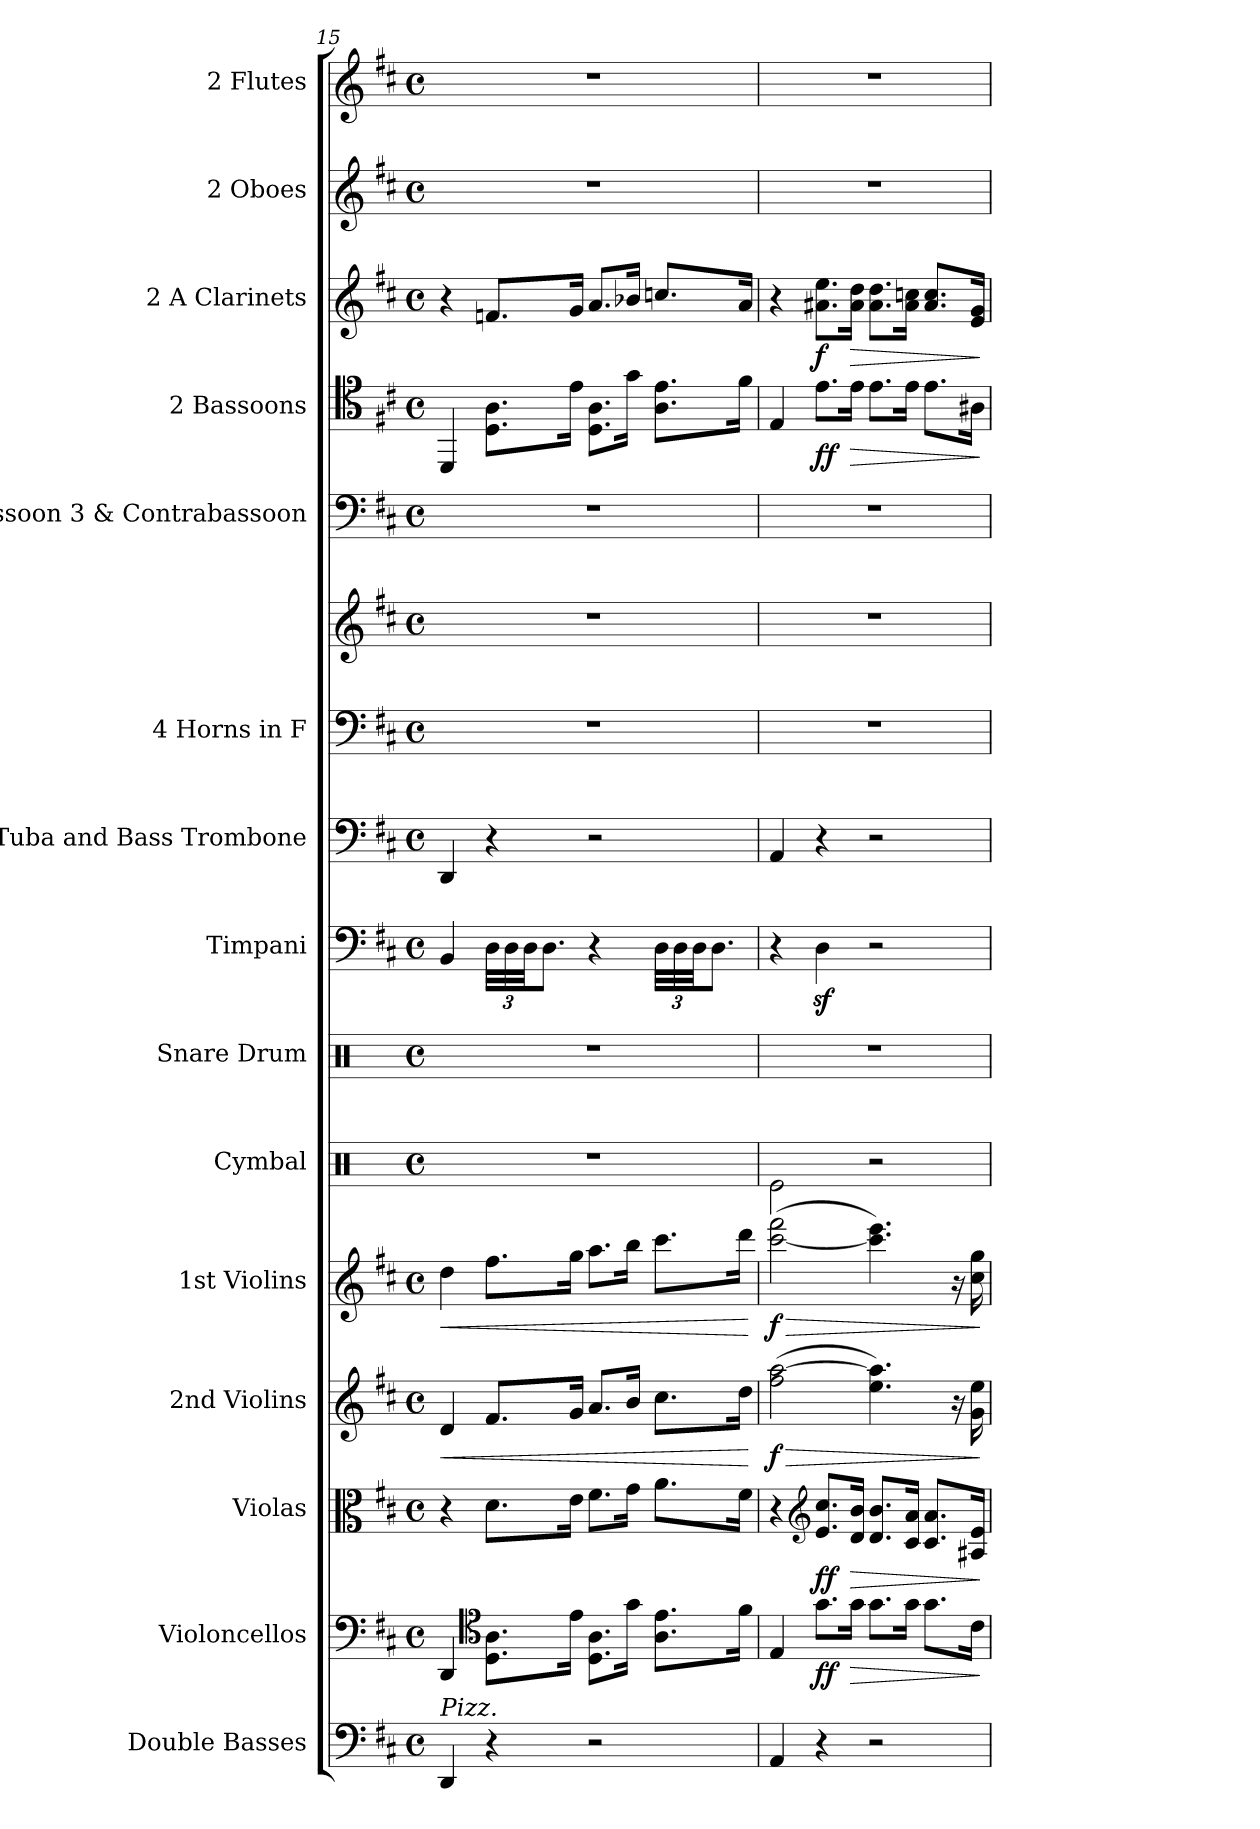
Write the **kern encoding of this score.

**kern	**kern	**dynam	**kern	**dynam	**kern	**dynam	**kern	**dynam	**kern	**kern	**kern	**kern	**kern	**kern	**kern	**kern	**dynam	**kern	**dynam	**kern	**kern
*part15	*part14	*part14	*part13	*part13	*part12	*part12	*part11	*part11	*part10	*part9	*part8	*part7	*part6	*part6	*part5	*part4	*part4	*part3	*part3	*part2	*part1
*staff16	*staff15	*staff15	*staff14	*staff14	*staff13	*staff13	*staff12	*staff12	*staff11	*staff10	*staff9	*staff8	*staff7	*staff6	*staff5	*staff4	*staff4	*staff3	*staff3	*staff2	*staff1
*I"Double Basses	*I"Violoncellos	*	*I"Violas	*	*I"2nd Violins	*	*I"1st Violins	*	*I"Cymbal	*I"Snare Drum	*I"Timpani	*I"Tuba and  Bass Trombone	*I"4 Horns in F	*	*I"Bassoon 3 &amp; Contrabassoon	*I"2 Bassoons	*	*I"2 A Clarinets	*	*I"2 Oboes	*I"2 Flutes
*	*	*	*	*	*	*	*	*	*I'Cym	*I'Sn Dr	*I'Timp	*I'Tba	*I'Hn	*	*I'Bsn	*I'Bsn	*	*I'Cl	*	*I'Ob	*I'Fl
*clefF4	*clefF4	*	*clefC3	*	*clefG2	*	*clefG2	*	*clefX	*clefX	*clefF4	*clefF4	*clefF4	*clefG2	*clefF4	*clefC4	*	*clefG2	*	*clefG2	*clefG2
*ITrd7c12	*	*	*	*	*	*	*	*	*	*	*	*	*ITrd4c7	*ITrd4c7	*	*	*	*ITrd2c3	*	*	*
*k[f#c#]	*k[f#c#]	*	*k[f#c#]	*	*k[f#c#]	*	*k[f#c#]	*	*k[]	*k[]	*k[f#c#]	*k[f#c#]	*k[f#]	*k[f#]	*k[f#c#]	*k[f#c#]	*	*k[f#c#g#d#a#]	*	*k[f#c#]	*k[f#c#]
*M4/4	*M4/4	*	*M4/4	*	*M4/4	*	*M4/4	*	*M4/4	*M4/4	*M4/4	*M4/4	*M4/4	*M4/4	*M4/4	*M4/4	*	*M4/4	*	*M4/4	*M4/4
*met(c)	*met(c)	*	*met(c)	*	*met(c)	*	*met(c)	*	*met(c)	*met(c)	*met(c)	*met(c)	*met(c)	*met(c)	*met(c)	*met(c)	*	*met(c)	*	*met(c)	*met(c)
=15	=15	=15	=15	=15	=15	=15	=15	=15	=15	=15	=15	=15	=15	=15	=15	=15	=15	=15	=15	=15	=15
!LO:TX:a:i:t=Pizz.	!	!	!	!	!	!	!	!	!	!	!	!	!	!	!	!	!	!	!	!	!
!	!	!	!	!	!	!LO:HP:b	!	!LO:HP:b	!	!	!	!	!	!	!	!	!	!	!	!	!
4DDD/	4DD/	.	4r	.	4d/	<	4dd\	<	1r	1r	4BB/	4DD/	1r	1r	1r	4DD/	.	4r	.	1r	1r
*	*clefC4	*	*	*	*	*	*	*	*	*	*	*	*	*	*	*	*	*	*	*	*
*	*	*	*	*	*	*	*	*	*	*	*Xbrackettup	*	*	*	*	*	*	*	*	*	*
4r	8.D\ 8.A\L	.	8.d\L	.	8.f#/L	.	8.ff#\L	.	.	.	48D\LLL	4r	.	.	.	8.D\ 8.A\L	.	8.dn/L	.	.	.
.	.	.	.	.	.	.	.	.	.	.	48D\	.	.	.	.	.	.	.	.	.	.
.	.	.	.	.	.	.	.	.	.	.	48D\JJ	.	.	.	.	.	.	.	.	.	.
.	.	.	.	.	.	.	.	.	.	.	8.D\J	.	.	.	.	.	.	.	.	.	.
.	16e\Jk	.	16e\Jk	.	16g/Jk	.	16gg\Jk	.	.	.	.	.	.	.	.	16e\Jk	.	16e/Jk	.	.	.
2r	8.D\ 8.A\L	.	8.f#\L	.	8.a/L	.	8.aa\L	.	.	.	4r	2r	.	.	.	8.D\ 8.A\L	.	8.f#/L	.	.	.
.	16g\Jk	.	16g\Jk	.	16b/Jk	.	16bb\Jk	.	.	.	.	.	.	.	.	16g\Jk	.	16gn/Jk	.	.	.
.	8.A\ 8.e\L	.	8.a\L	.	8.cc#\L	.	8.ccc#\L	.	.	.	48D\LLL	.	.	.	.	8.A\ 8.e\L	.	8.an/L	.	.	.
.	.	.	.	.	.	.	.	.	.	.	48D\	.	.	.	.	.	.	.	.	.	.
.	.	.	.	.	.	.	.	.	.	.	48D\JJ	.	.	.	.	.	.	.	.	.	.
.	.	.	.	.	.	.	.	.	.	.	8.D\J	.	.	.	.	.	.	.	.	.	.
.	16f#\Jk	.	16f#\Jk	.	16dd\Jk	.	16ddd\Jk	.	.	.	.	.	.	.	.	16f#\Jk	.	16f#/Jk	.	.	.
.	.	.	.	.	.	[	.	[	.	.	.	.	.	.	.	.	.	.	.	.	.
=16	=16	=16	=16	=16	=16	=16	=16	=16	=16	=16	=16	=16	=16	=16	=16	=16	=16	=16	=16	=16	=16
!	!	!	!	!	!	!LO:HP:b	!	!LO:HP:b	!	!	!	!	!	!	!	!	!	!	!	!	!
!	!	!	!	!	!	!LO:DY:n=1:b	!	!LO:DY:n=1:b	!	!	!	!	!	!	!	!	!	!	!	!	!
4AAA/	4E/	.	4r	.	(<2ff#\ [2aa\	> f	(>[2ccc#\ 2fff#\	> f	2Re\	1r	4r	4AA/	1r	1r	1r	4E/	.	4r	.	1r	1r
*	*	*	*clefG2	*	*	*	*	*	*	*	*	*	*	*	*	*	*	*	*	*	*
!	!	!LO:DY:b	!	!LO:DY:b	!	!	!	!	!	!	!	!	!	!	!	!	!LO:DY:b	!	!LO:DY:b	!	!
4r	8.g\L	ff	8.e/ 8.cc#/L	ff	.	.	.	.	.	.	4Dz<\	4r	.	.	.	8.e\L	ff	8.f##X\ 8.cc#\L	f	.	.
!	!	!LO:HP:b	!	!LO:HP:b	!	!	!	!	!	!	!	!	!	!	!	!	!LO:HP:b	!	!LO:HP:b	!	!
.	16g\Jk	>	16d/ 16b/Jk	>	.	.	.	.	.	.	.	.	.	.	.	16e\Jk	>	16f##\ 16b\Jk	>	.	.
2r	8.g\L	.	8.d/ 8.b/L	.	4.ee\ 4.aa\])	.	4.ccc#\] 4.eee\)	.	2r	.	2r	2r	.	.	.	8.e\L	.	8.f##\ 8.b\L	.	.	.
.	16g\Jk	.	16c#/ 16a/Jk	.	.	.	.	.	.	.	.	.	.	.	.	16e\Jk	.	16f##\ 16an\Jk	.	.	.
.	8.g\L	.	8.c#/ 8.a/L	.	.	.	.	.	.	.	.	.	.	.	.	8.e\L	.	8.f##/ 8.a/L	.	.	.
.	.	.	.	.	16r	.	16r	.	.	.	.	.	.	.	.	.	.	.	.	.	.
.	16c#\Jk	.	16A#X/ 16e/Jk	.	16g\ 16ee\	.	16cc#\ 16gg\	.	.	.	.	.	.	.	.	16A#X\Jk	.	16c#/ 16e/Jk	.	.	.
.	.	]	.	]	.	]	.	]	.	.	.	.	.	.	.	.	]	.	]	.	.
=	=	=	=	=	=	=	=	=	=	=	=	=	=	=	=	=	=	=	=	=	=
*-	*-	*-	*-	*-	*-	*-	*-	*-	*-	*-	*-	*-	*-	*-	*-	*-	*-	*-	*-	*-	*-
